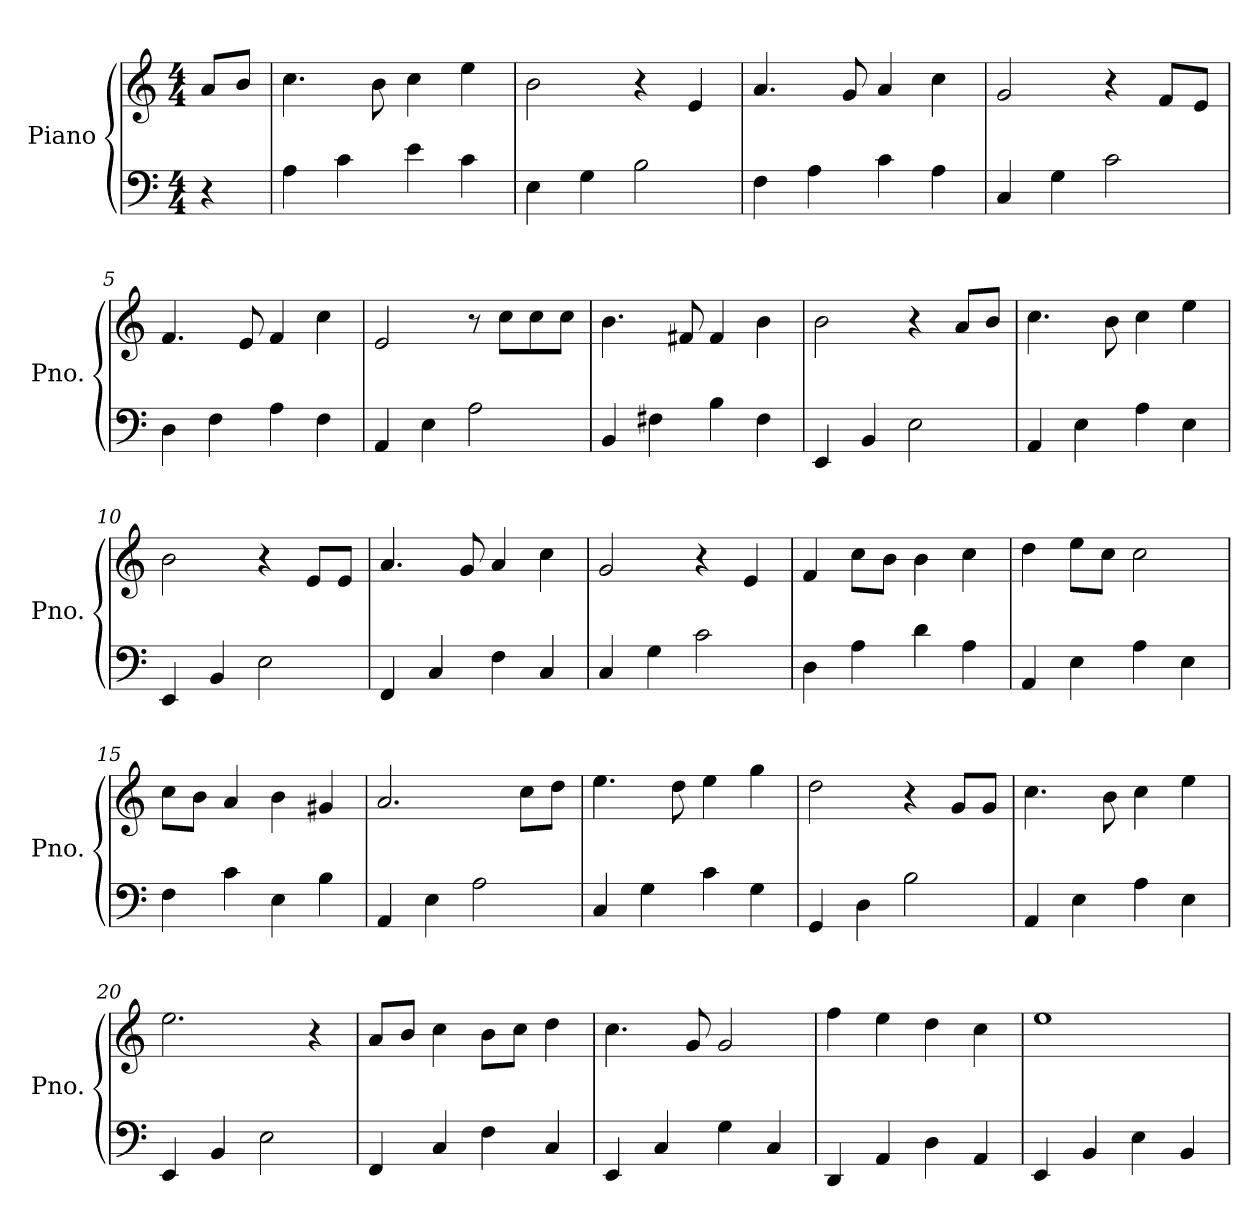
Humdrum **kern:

**kern	**kern
*part1	*part1
*staff2	*staff1
*I"Piano	*
*I'Pno.	*
*clefF4	*clefG2
*k[]	*k[]
*M4/4	*M4/4
=	=
4r	8a/L
.	8b/J
=1	=1
4A\	4.cc\
4c\	.
.	8b\
4e\	4cc\
4c\	4ee\
=2	=2
4E\	2b\
4G\	.
2B\	4r
.	4e/
=3	=3
4F\	4.a/
4A\	.
.	8g/
4c\	4a/
4A\	4cc\
=4	=4
4C/	2g/
4G\	.
2c\	4r
.	8f/L
.	8e/J
=5	=5
4D\	4.f/
4F\	.
.	8e/
4A\	4f/
4F\	4cc\
=6	=6
4AA/	2e/
4E\	.
2A\	8r
.	8cc\L
.	8cc\
.	8cc\J
!!LO:LB:g=z
=7	=7
4BB/	4.b\
4F#X\	.
.	8f#X/
4B\	4f#/
4F#\	4b\
=8	=8
4EE/	2b\
4BB/	.
2E\	4r
.	8a/L
.	8b/J
=9	=9
4AA/	4.cc\
4E\	.
.	8b\
4A\	4cc\
4E\	4ee\
=10	=10
4EE/	2b\
4BB/	.
2E\	4r
.	8e/L
.	8e/J
=11	=11
4FF/	4.a/
4C/	.
.	8g/
4F\	4a/
4C/	4cc\
=12	=12
4C/	2g/
4G\	.
2c\	4r
.	4e/
=13	=13
4D\	4f/
4A\	8cc\L
.	8b\J
4d\	4b\
4A\	4cc\
!!LO:LB:g=z
=14	=14
4AA/	4dd\
4E\	8ee\L
.	8cc\J
4A\	2cc\
4E\	.
=15	=15
4F\	8cc\L
.	8b\J
4c\	4a/
4E\	4b\
4B\	4g#X/
=16	=16
4AA/	2.a/
4E\	.
2A\	.
.	8cc\L
.	8dd\J
=17	=17
4C/	4.ee\
4G\	.
.	8dd\
4c\	4ee\
4G\	4gg\
=18	=18
4GG/	2dd\
4D\	.
2B\	4r
.	8g/L
.	8g/J
=19	=19
4AA/	4.cc\
4E\	.
.	8b\
4A\	4cc\
4E\	4ee\
=20	=20
4EE/	2.ee\
4BB/	.
2E\	.
.	4r
=21	=21
4FF/	8a/L
.	8b/J
4C/	4cc\
4F\	8b\L
.	8cc\J
4C/	4dd\
!!LO:LB:g=z
=22	=22
4EE/	4.cc\
4C/	.
.	8g/
4G\	2g/
4C/	.
=23	=23
4DD/	4ff\
4AA/	4ee\
4D\	4dd\
4AA/	4cc\
=24	=24
4EE/	1ee
4BB/	.
4E\	.
4BB/	.
=	=
*-	*-
